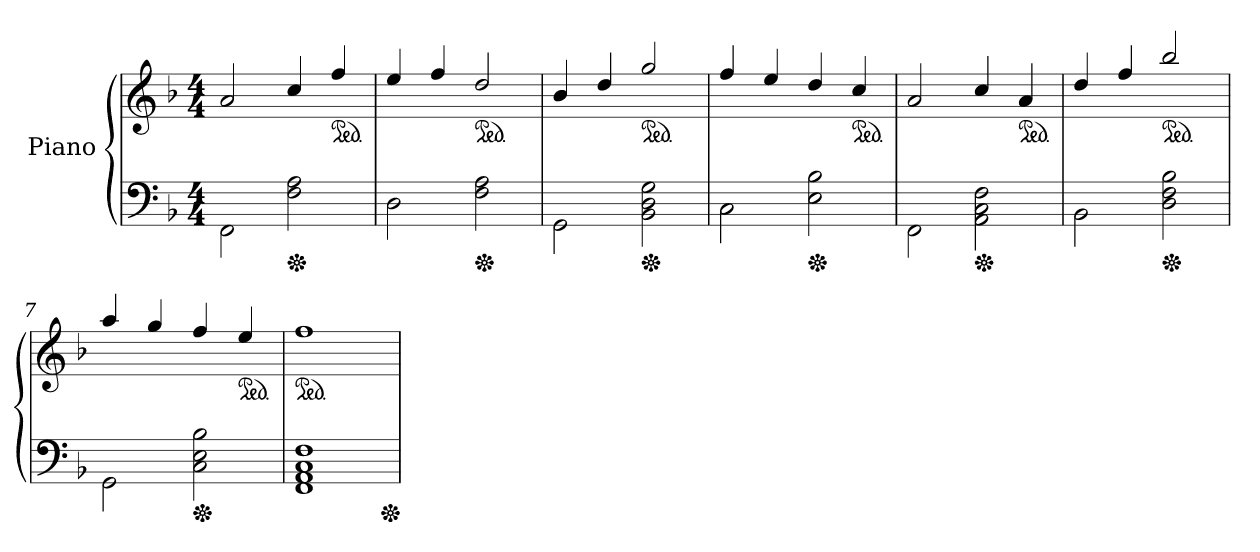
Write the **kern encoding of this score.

**kern	**kern
*part1	*part1
*staff2	*staff1
*I"Piano	*
*clefF4	*clefG2
*k[b-]	*k[b-]
*M4/4	*M4/4
*MM88	*MM88
=1	=1
2FF\	2a/
*Xped	*
2F\ 2A\	4cc/
*	*ped
.	4ff/
=2	=2
2D\	4ee/
.	4ff/
*Xped	*
*	*ped
2F\ 2A\	2dd/
=3	=3
2GG\	4b-/
.	4dd/
*Xped	*
*	*ped
2BB-\ 2D\ 2G\	2gg/
=4	=4
2C\	4ff/
.	4ee/
*Xped	*
2E\ 2B-\	4dd/
*	*ped
.	4cc/
=5	=5
2FF\	2a/
*Xped	*
2AA\ 2C\ 2F\	4cc/
*	*ped
.	4a/
=6	=6
2BB-\	4dd/
.	4ff/
*Xped	*
*	*ped
2D\ 2F\ 2B-\	2bb-/
=7	=7
2GG\	4aa/
.	4gg/
*Xped	*
2C\ 2E\ 2B-\	4ff/
*	*ped
.	4ee/
=8	=8
*	*ped
1FF\ 1AA\ 1C\ 1F\	1ff/
*Xped	*
=	=
*-	*-
